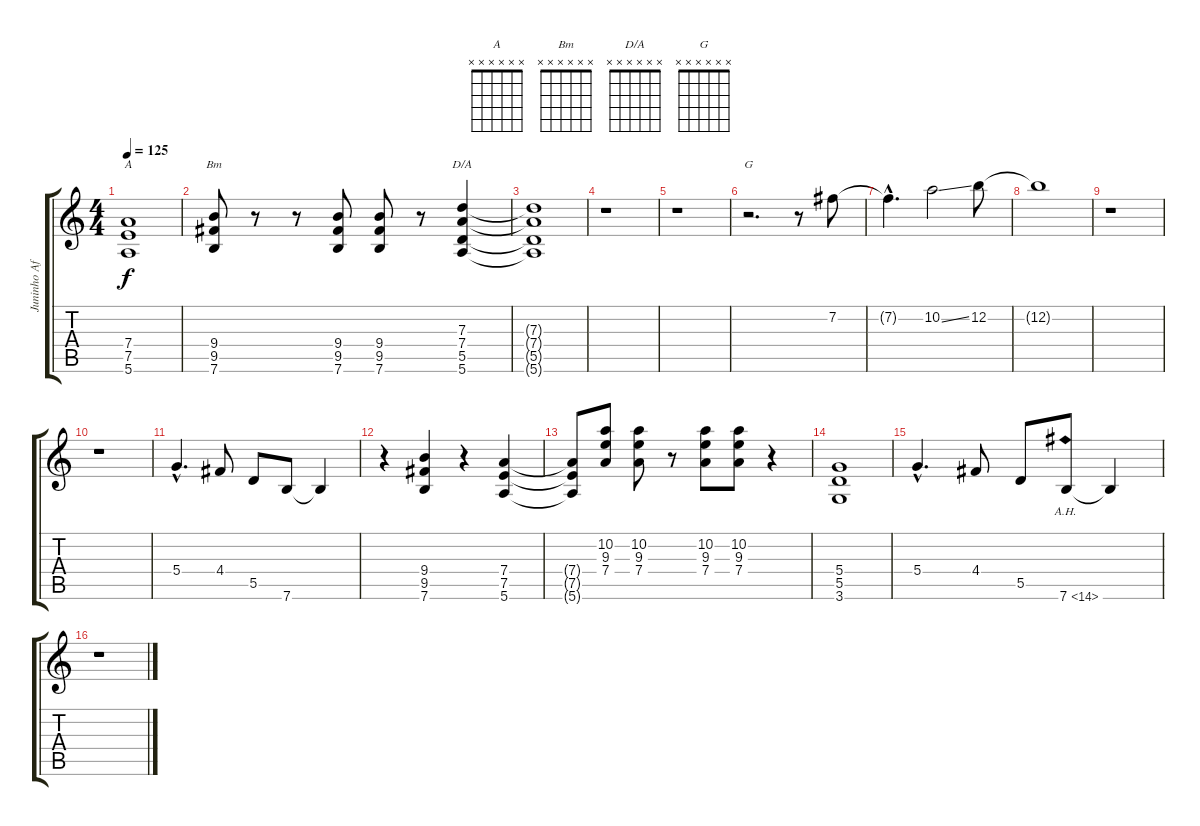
\track ("Juninho Afram" "Juninho Af") {instrument distortionguitar}
\staff {score tabs}
\tuning (E4 B3 G3 D3 A2 E2) {hide}
\chord ("A" x x x x x x) {firstfret 0}
\chord ("Bm" x x x x x x) {firstfret 0}
\chord ("D/A" x x x x x x) {firstfret 0}
\chord ("G" x x x x x x) {firstfret 0}
\ts (4 4)
\tempo 125
\clef g2
\ks c
(7.4 7.5 5.6).1{ch "A" dy f} |
(9.4 9.5 7.6).8{ch "Bm"} r.8 r.8 (9.4 9.5 7.6).8 (9.4 9.5 7.6).8 r.8 (7.3 7.4 5.5 5.6).4{ch "D/A"} |
(7.3{t} 7.4{t} 5.5{t} 5.6{t}).1 |
r.1 |
r.1 |
r.2{d ch "G"} r.8 7.2.8 |
7.2{hac t}.4{d} 10.2{ss}.2 12.2.8 |
12.2{t}.1 |
r.1 |
r.1 |
5.4{hac}.4{d} 4.4.8 5.5.8 7.6.8 7.6{t}.4 |
r.4 (9.4 9.5 7.6).4 r.4 (7.4 7.5 5.6).4 |
(7.4{t} 7.5{t} 5.6{t}).8 (10.2 9.3 7.4).8 (10.2 9.3 7.4).8 r.8 (10.2 9.3 7.4).8 (10.2 9.3 7.4).8 r.4 |
(5.4 5.5 3.6).1 |
5.4{hac}.4{d} 4.4.8 5.5.8 7.6{ah 7}.8 7.6{t}.4 |
r.1
